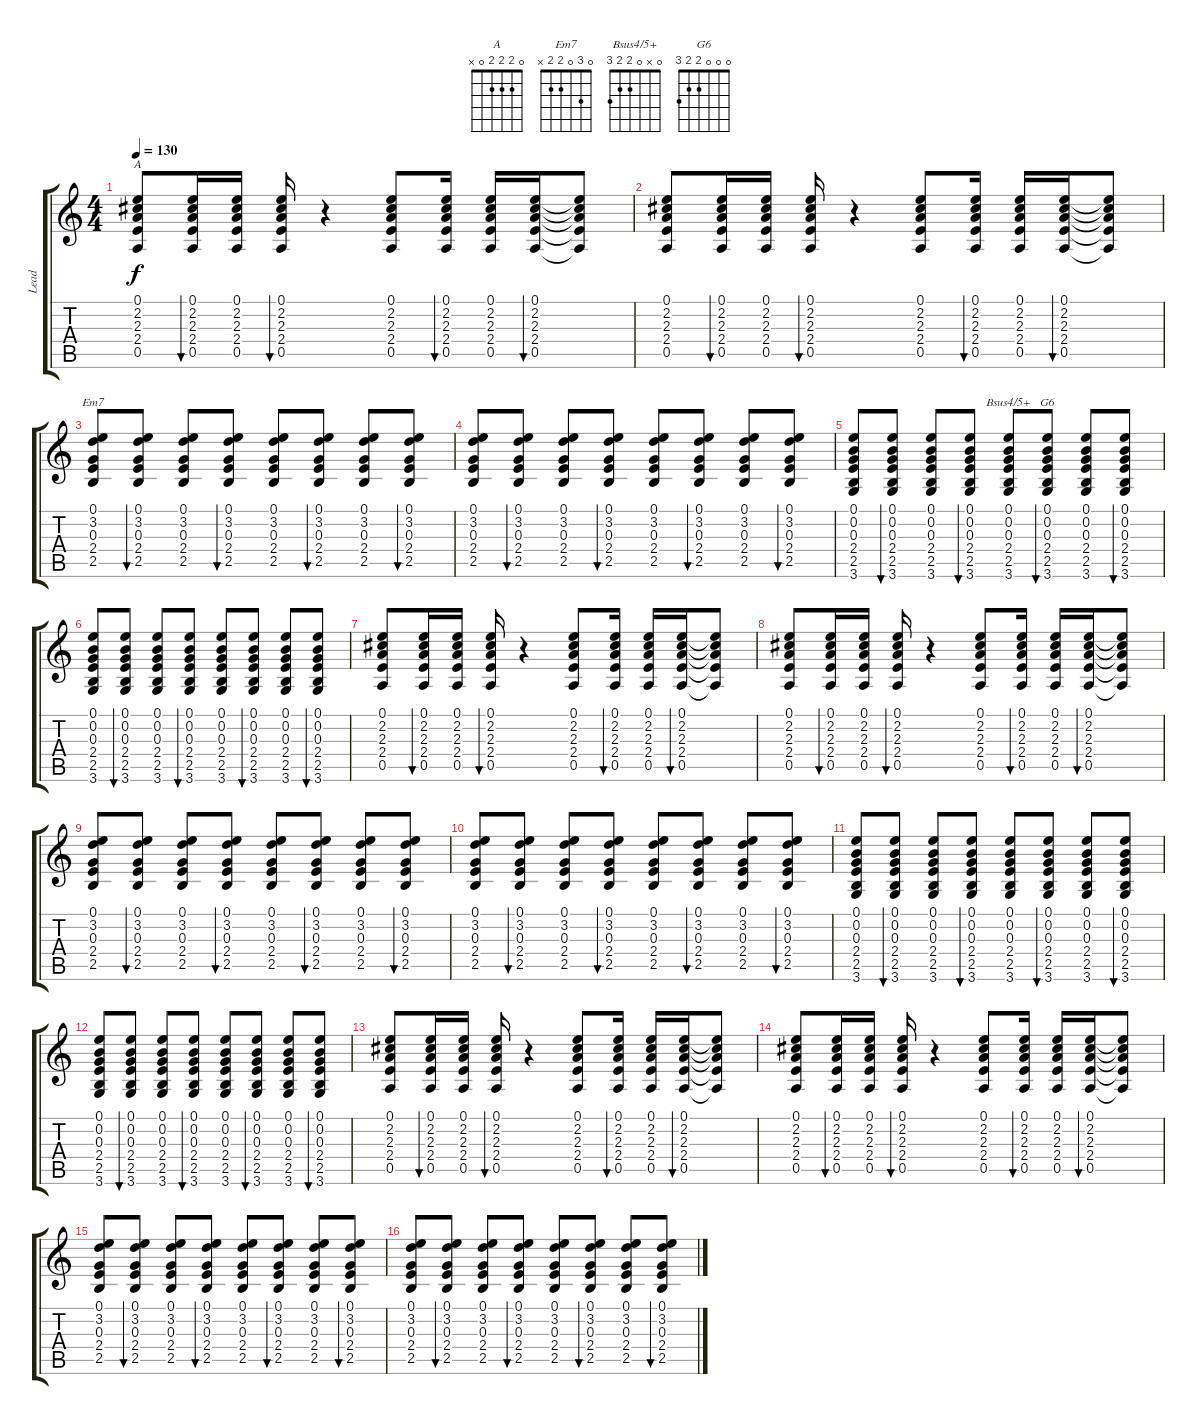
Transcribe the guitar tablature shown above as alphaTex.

\track ("Lead" "Lead") {instrument acousticguitarnylon}
\staff {score tabs}
\tuning (E4 B3 G3 D3 A2 E2) {hide}
\chord ("A" 0 2 2 2 0 x)
\chord ("Em7" 0 3 0 2 2 x)
\chord ("Bsus4/5+" 0 x 0 2 2 3)
\chord ("G6" 0 0 0 2 2 3)
\ts (4 4)
\tempo 130
\clef g2
\ks c
(0.1 2.2 2.3 2.4 0.5).8{ch "A" dy f} (0.1 2.2 2.3 2.4 0.5).16{bu 60} (0.1 2.2 2.3 2.4 0.5).16 (0.1 2.2 2.3 2.4 0.5).16{bu 60} r.4 (0.1 2.2 2.3 2.4 0.5).8 (0.1 2.2 2.3 2.4 0.5).16{bu 60} (0.1 2.2 2.3 2.4 0.5).16 (0.1 2.2 2.3 2.4 0.5).16{bu 60} (0.1{t} 2.2{t} 2.3{t} 2.4{t} 0.5{t}).8 |
(0.1 2.2 2.3 2.4 0.5).8 (0.1 2.2 2.3 2.4 0.5).16{bu 60} (0.1 2.2 2.3 2.4 0.5).16 (0.1 2.2 2.3 2.4 0.5).16{bu 60} r.4 (0.1 2.2 2.3 2.4 0.5).8 (0.1 2.2 2.3 2.4 0.5).16{bu 60} (0.1 2.2 2.3 2.4 0.5).16 (0.1 2.2 2.3 2.4 0.5).16{bu 60} (0.1{t} 2.2{t} 2.3{t} 2.4{t} 0.5{t}).8 |
(0.1 3.2 0.3 2.4 2.5).8{ch "Em7"} (0.1 3.2 0.3 2.4 2.5).8{bu 60} (0.1 3.2 0.3 2.4 2.5).8 (0.1 3.2 0.3 2.4 2.5).8{bu 60} (0.1 3.2 0.3 2.4 2.5).8 (0.1 3.2 0.3 2.4 2.5).8{bu 60} (0.1 3.2 0.3 2.4 2.5).8 (0.1 3.2 0.3 2.4 2.5).8{bu 60} |
(0.1 3.2 0.3 2.4 2.5).8 (0.1 3.2 0.3 2.4 2.5).8{bu 60} (0.1 3.2 0.3 2.4 2.5).8 (0.1 3.2 0.3 2.4 2.5).8{bu 60} (0.1 3.2 0.3 2.4 2.5).8 (0.1 3.2 0.3 2.4 2.5).8{bu 60} (0.1 3.2 0.3 2.4 2.5).8 (0.1 3.2 0.3 2.4 2.5).8{bu 60} |
(0.1 0.2 0.3 2.4 2.5 3.6).8 (0.1 0.2 0.3 2.4 2.5 3.6).8{bu 60} (0.1 0.2 0.3 2.4 2.5 3.6).8 (0.1 0.2 0.3 2.4 2.5 3.6).8{bu 60} (0.1 0.2 0.3 2.4 2.5 3.6).8{ch "Bsus4/5+"} (0.1 0.2 0.3 2.4 2.5 3.6).8{bu 60 ch "G6"} (0.1 0.2 0.3 2.4 2.5 3.6).8 (0.1 0.2 0.3 2.4 2.5 3.6).8{bu 60} |
(0.1 0.2 0.3 2.4 2.5 3.6).8 (0.1 0.2 0.3 2.4 2.5 3.6).8{bu 60} (0.1 0.2 0.3 2.4 2.5 3.6).8 (0.1 0.2 0.3 2.4 2.5 3.6).8{bu 60} (0.1 0.2 0.3 2.4 2.5 3.6).8 (0.1 0.2 0.3 2.4 2.5 3.6).8{bu 60} (0.1 0.2 0.3 2.4 2.5 3.6).8 (0.1 0.2 0.3 2.4 2.5 3.6).8{bu 60} |
(0.1 2.2 2.3 2.4 0.5).8 (0.1 2.2 2.3 2.4 0.5).16{bu 60} (0.1 2.2 2.3 2.4 0.5).16 (0.1 2.2 2.3 2.4 0.5).16{bu 60} r.4 (0.1 2.2 2.3 2.4 0.5).8 (0.1 2.2 2.3 2.4 0.5).16{bu 60} (0.1 2.2 2.3 2.4 0.5).16 (0.1 2.2 2.3 2.4 0.5).16{bu 60} (0.1{t} 2.2{t} 2.3{t} 2.4{t} 0.5{t}).8 |
(0.1 2.2 2.3 2.4 0.5).8 (0.1 2.2 2.3 2.4 0.5).16{bu 60} (0.1 2.2 2.3 2.4 0.5).16 (0.1 2.2 2.3 2.4 0.5).16{bu 60} r.4 (0.1 2.2 2.3 2.4 0.5).8 (0.1 2.2 2.3 2.4 0.5).16{bu 60} (0.1 2.2 2.3 2.4 0.5).16 (0.1 2.2 2.3 2.4 0.5).16{bu 60} (0.1{t} 2.2{t} 2.3{t} 2.4{t} 0.5{t}).8 |
(0.1 3.2 0.3 2.4 2.5).8 (0.1 3.2 0.3 2.4 2.5).8{bu 60} (0.1 3.2 0.3 2.4 2.5).8 (0.1 3.2 0.3 2.4 2.5).8{bu 60} (0.1 3.2 0.3 2.4 2.5).8 (0.1 3.2 0.3 2.4 2.5).8{bu 60} (0.1 3.2 0.3 2.4 2.5).8 (0.1 3.2 0.3 2.4 2.5).8{bu 60} |
(0.1 3.2 0.3 2.4 2.5).8 (0.1 3.2 0.3 2.4 2.5).8{bu 60} (0.1 3.2 0.3 2.4 2.5).8 (0.1 3.2 0.3 2.4 2.5).8{bu 60} (0.1 3.2 0.3 2.4 2.5).8 (0.1 3.2 0.3 2.4 2.5).8{bu 60} (0.1 3.2 0.3 2.4 2.5).8 (0.1 3.2 0.3 2.4 2.5).8{bu 60} |
(0.1 0.2 0.3 2.4 2.5 3.6).8 (0.1 0.2 0.3 2.4 2.5 3.6).8{bu 60} (0.1 0.2 0.3 2.4 2.5 3.6).8 (0.1 0.2 0.3 2.4 2.5 3.6).8{bu 60} (0.1 0.2 0.3 2.4 2.5 3.6).8 (0.1 0.2 0.3 2.4 2.5 3.6).8{bu 60} (0.1 0.2 0.3 2.4 2.5 3.6).8 (0.1 0.2 0.3 2.4 2.5 3.6).8{bu 60} |
(0.1 0.2 0.3 2.4 2.5 3.6).8 (0.1 0.2 0.3 2.4 2.5 3.6).8{bu 60} (0.1 0.2 0.3 2.4 2.5 3.6).8 (0.1 0.2 0.3 2.4 2.5 3.6).8{bu 60} (0.1 0.2 0.3 2.4 2.5 3.6).8 (0.1 0.2 0.3 2.4 2.5 3.6).8{bu 60} (0.1 0.2 0.3 2.4 2.5 3.6).8 (0.1 0.2 0.3 2.4 2.5 3.6).8{bu 60} |
(0.1 2.2 2.3 2.4 0.5).8 (0.1 2.2 2.3 2.4 0.5).16{bu 60} (0.1 2.2 2.3 2.4 0.5).16 (0.1 2.2 2.3 2.4 0.5).16{bu 60} r.4 (0.1 2.2 2.3 2.4 0.5).8 (0.1 2.2 2.3 2.4 0.5).16{bu 60} (0.1 2.2 2.3 2.4 0.5).16 (0.1 2.2 2.3 2.4 0.5).16{bu 60} (0.1{t} 2.2{t} 2.3{t} 2.4{t} 0.5{t}).8 |
(0.1 2.2 2.3 2.4 0.5).8 (0.1 2.2 2.3 2.4 0.5).16{bu 60} (0.1 2.2 2.3 2.4 0.5).16 (0.1 2.2 2.3 2.4 0.5).16{bu 60} r.4 (0.1 2.2 2.3 2.4 0.5).8 (0.1 2.2 2.3 2.4 0.5).16{bu 60} (0.1 2.2 2.3 2.4 0.5).16 (0.1 2.2 2.3 2.4 0.5).16{bu 60} (0.1{t} 2.2{t} 2.3{t} 2.4{t} 0.5{t}).8 |
(0.1 3.2 0.3 2.4 2.5).8 (0.1 3.2 0.3 2.4 2.5).8{bu 60} (0.1 3.2 0.3 2.4 2.5).8 (0.1 3.2 0.3 2.4 2.5).8{bu 60} (0.1 3.2 0.3 2.4 2.5).8 (0.1 3.2 0.3 2.4 2.5).8{bu 60} (0.1 3.2 0.3 2.4 2.5).8 (0.1 3.2 0.3 2.4 2.5).8{bu 60} |
(0.1 3.2 0.3 2.4 2.5).8 (0.1 3.2 0.3 2.4 2.5).8{bu 60} (0.1 3.2 0.3 2.4 2.5).8 (0.1 3.2 0.3 2.4 2.5).8{bu 60} (0.1 3.2 0.3 2.4 2.5).8 (0.1 3.2 0.3 2.4 2.5).8{bu 60} (0.1 3.2 0.3 2.4 2.5).8 (0.1 3.2 0.3 2.4 2.5).8{bu 60}
